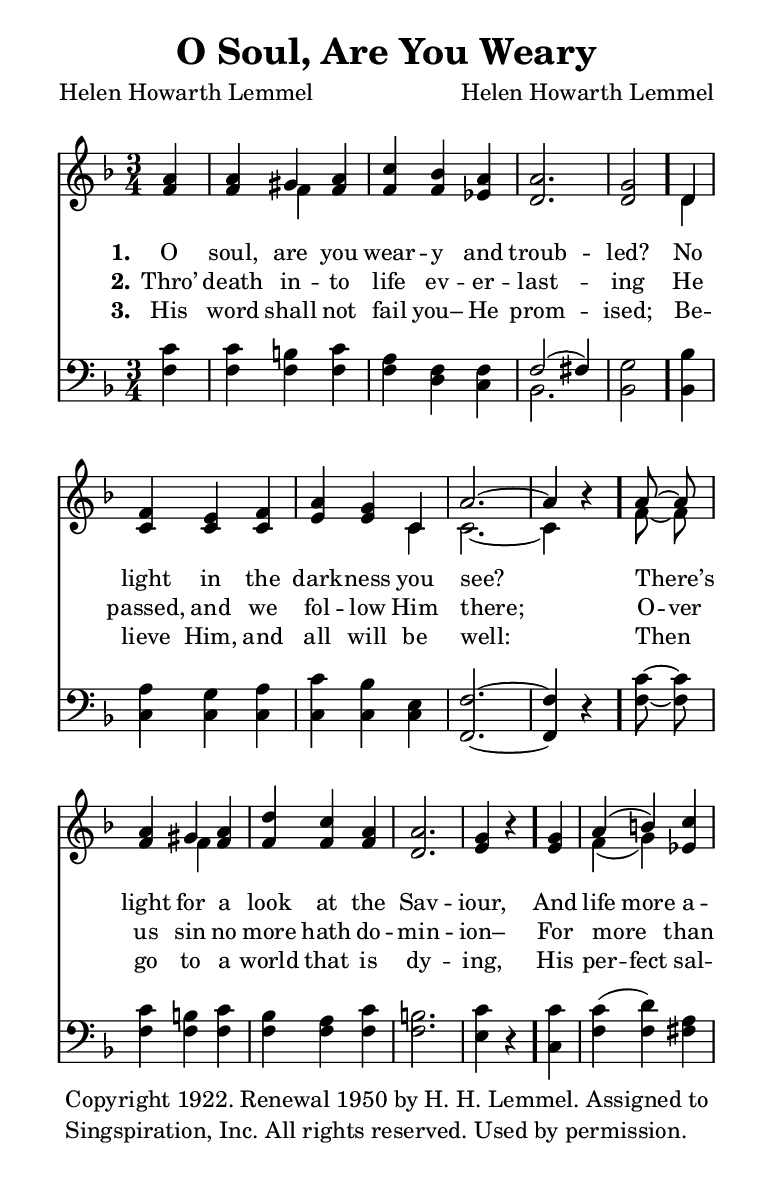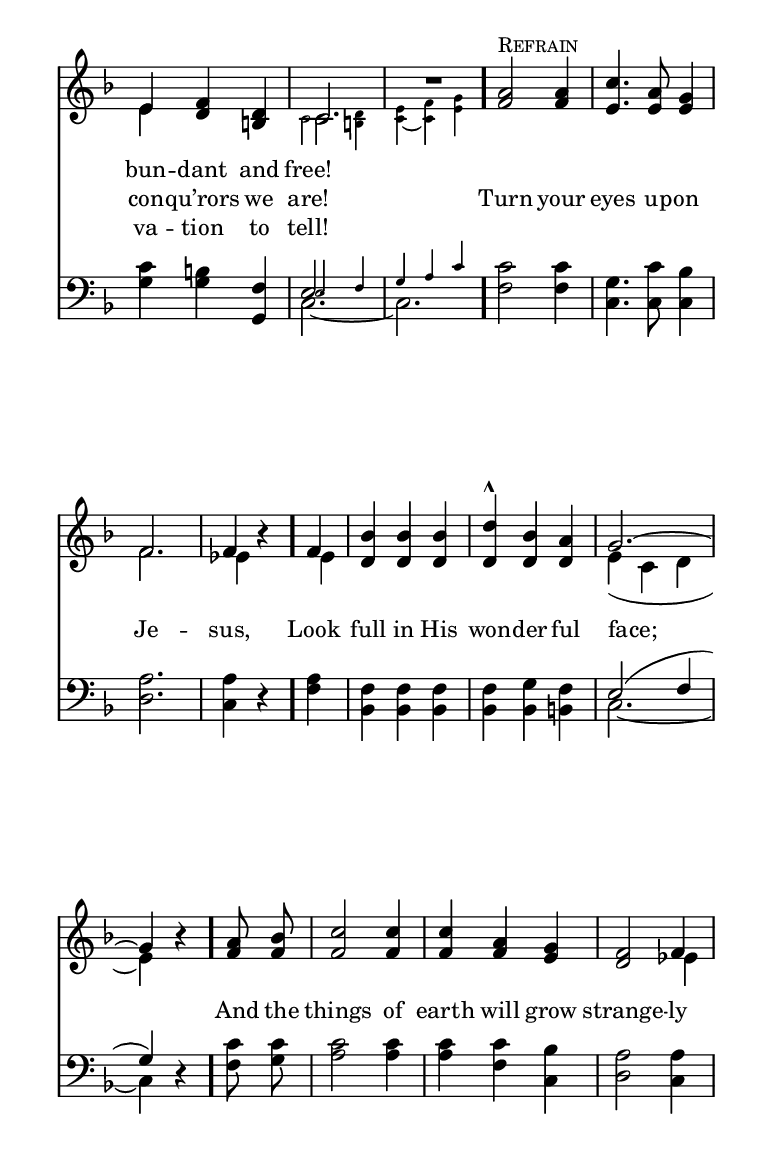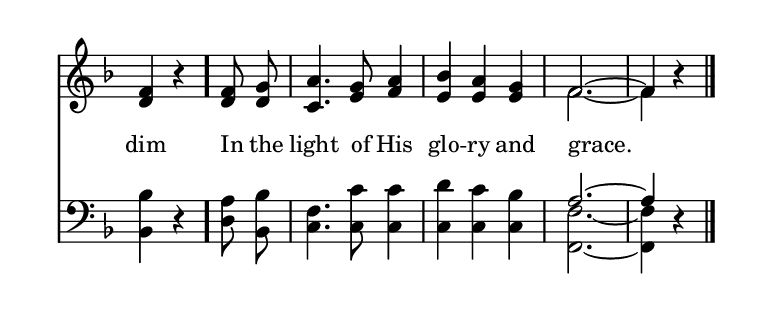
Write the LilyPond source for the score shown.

\include "common/global.ily"
\paper {
  \include "common/paper.ily"
}

\header{
  hymnnumber = "375"
  title = "O Soul, Are You Weary"
  tunename = ""
  meter = ""
  poet = "Helen Howarth Lemmel"
  composer = "Helen Howarth Lemmel"
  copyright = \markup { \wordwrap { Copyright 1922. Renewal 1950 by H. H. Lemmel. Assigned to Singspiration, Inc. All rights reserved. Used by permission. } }
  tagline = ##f
}

global = {
  \include "common/overrides.ily"
  \override Staff.TimeSignature.style = #'numbered
  \time 3/4
  \override Score.MetronomeMark.transparent = ##t % hide all fermata changes too
  \tempo 4=110
  \key f \major
  \partial 4
  \autoBeamOff
}

patternSopranoVerse = {
  a4 | a gis a | c bes a | a2. | g2
  d4 | f e f | a g c, | a'2. ~ | a4 r
  a8 ~ a | a4 gis a | d c a | a2. | g4 r
  g4 | a( b) c | e, f d | c2. | R1*3/4 |
}

patternSopranoRefrainA = {
  a'2 a4 | c4. a8 g4 | f2. | f4 r
  f4 | bes bes bes | d bes a | g2. ~ | g4 r
}
patternSopranoRefrainB = {
  a8 bes | c2 c4 | c a g | f2 f4 | f4 r
  f8 g | a4. g8 a4 | bes4 a g | f2. ~ | f4 r
}

notesSoprano = {
\global
\relative c'' {

  a4 | a gis a | c bes a | a2. | g2
  d4 | f e f | a g c, | a'2. ~ | \noBreak a4 r
  a8 ~ a | a4 gis a | d c a | a2. | g4 r
  g4 | a( b) c | e, f d | c2. | \noBreak R1*3/4 |

  a'2^\markup { \small \caps "Refrain" } a4 | c4. a8 g4 | f2. | f4 r
  f4 | bes bes bes | d^^ bes a | g2. ~ | g4 r
  a8 bes | c2 c4 | c a g | f2 f4 | f4 r
  f8 g | a4. g8 a4 | bes4 a g | f2. ~ | f4 r

  \bar "|."

}
}

notesLeftHand = {
\global
\relative c' {

  \override NoteHead.font-size = #-4
  \repeat unfold 43 { \skip 4 }
  c2 <b d>4 | << { c4 _~ c e } { e f g } >>
}
}

notesAlto = {
\global
\relative e' {

  \changePitch \patternSopranoVerse {
    f | f f f | f f ees | d | d
    d | c c c | e e c | c ~ | c
    f f | f f f | f f f | d | e
    e | f( g) ees | e d b | c
  } | R1*3/4

  \changePitch \patternSopranoRefrainA {
    f f | e e e | f ees
    ees | d d d | d d d
  } | e4( c4 d4 | e4) r4
  \changePitch \patternSopranoRefrainB {
    f f | f f | f f e | d ees | d
    d d | c e f | e e e | f | f
  } r4

}
}

notesTenor = {
\global
\relative a {

  c4 | c b c | a f f | f2( fis4) | g2
  bes4 | a g a | c bes e, | f2. ~ | f4 r
  c'8 ~ c | c4 b c | bes a c | b2. | c4 r
  c4 | c4( d) a | c b f | e2. | s2.

  \changePitch \patternSopranoRefrainA {
    c' c | g c bes | a | a
    a | f f f | f g f |
  } e2( f4 | g4) r4
  \changePitch \patternSopranoRefrainB {
    c c | c c | c c bes | a a | bes
    a bes | f c' c | d c bes | a | a
  } r4
}
}

notesBass = {
\global
\relative f {

  \changePitch \patternSopranoVerse {
    f | f f f | f d c | bes | bes
    bes | c c c | c c c | f, | f
    f' f | f f f | f f f | f | e
    c | f f fis | g g g, |
  } c2. ~ | c

  \changePitch \patternSopranoRefrainA {
    f f | c c c | d c
    f | bes, bes bes | bes bes b | c | c
  } r4
  \changePitch \patternSopranoRefrainB {
    f g | a a | a f c | d c | bes
    d bes | c c c | c c c | <f f,> <f f,>
  } r4

}
}

notesRightHand = {
\global
\relative f {

  \override NoteHead.font-size = #-4
  \repeat unfold 43 { \skip 4 }
  e2 f4 | g4 a c

}
}

Refrain = \lyricmode {

Turn your eyes up -- on Je -- sus, \bar "."
Look full in His won -- der -- ful face; \bar "."
And the things of earth will grow strange -- ly dim \bar "."
In the light of His glo -- ry and grace. \bar "."

}

wordsA = \lyricmode {
\set stanza = "1."

O soul, are you wear -- y and troub -- led? \bar "." % original has "wea -- ry"
No light in the dark -- ness you see? \bar "."
There’s light for a look at the Sav -- iour, \bar "."
And { \mon } life more { \moff } a -- bun -- dant and free! \bar "."

}

wordsB = \lyricmode {
\set stanza = "2."

Thro’ death in -- to life ev -- er -- last -- ing
He passed, and we fol -- low Him there;
{ \mon } O -- ver { \moff } us sin no more hath do -- min -- ion–
For more than con -- qu’rors we are!

\Refrain

}

wordsC = \lyricmode {
\set stanza = "3."

His word shall not fail you– He prom -- ised;
Be -- lieve Him, and all will be well:
Then go to a world that is dy -- ing,
His { \mon } per -- fect { \moff } sal -- va -- tion to tell!

}

\score {
  \context ChoirStaff <<
    \context Staff = upper <<
      \set Staff.autoBeaming = ##f
      \set ChoirStaff.systemStartDelimiter = #'SystemStartBar
      \set ChoirStaff.printPartCombineTexts = ##f
      \partcombine #'(2 . 9) \notesSoprano \notesAlto
      \context NullVoice = sopranos { \voiceOne << \notesSoprano >> }
      \context NullVoice = altos { \voiceTwo << \notesAlto >> }
      \context Voice = righthand { \voiceFour << \notesLeftHand >> }
      \context Lyrics = one   \lyricsto sopranos \wordsA
      \context Lyrics = two   \lyricsto sopranos \wordsB
      \context Lyrics = three \lyricsto sopranos \wordsC
    >>
    \context Staff = men <<
      \set Staff.autoBeaming = ##f
      \clef bass
      \set ChoirStaff.printPartCombineTexts = ##f
      \partcombine #'(2 . 9) \notesTenor \notesBass
      \context NullVoice = tenors { \voiceOne << \notesTenor >> }
      \context NullVoice = basses { \voiceTwo << \notesBass >> }
      \context Voice = lefthand { \voiceThree << \notesRightHand >> }
    >>
  >>
  \layout {
    \include "common/layout.ily"
  }
  \midi{
    \include "common/midi.ily"
  }
}

\version "2.19.49"  % necessary for upgrading to future LilyPond versions.

% vi:set et ts=2 sw=2 ai nocindent syntax=lilypond:
